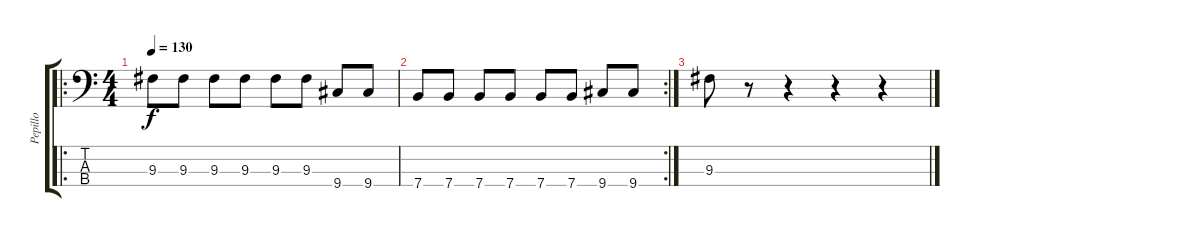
\track ("Pepillo" "Pepillo") {instrument electricbassfinger}
\staff {score tabs}
\tuning (G2 D2 A1 E1) {hide}
\ro
\ts (4 4)
\tempo 130
\clef f4
\ks c
9.3.8{dy f} 9.3.8 9.3.8 9.3.8 9.3.8 9.3.8 9.4.8 9.4.8 |
\rc 2
7.4.8 7.4.8 7.4.8 7.4.8 7.4.8 7.4.8 9.4.8 9.4.8 |
9.3.8 r.8 r.4 r.4 r.4
